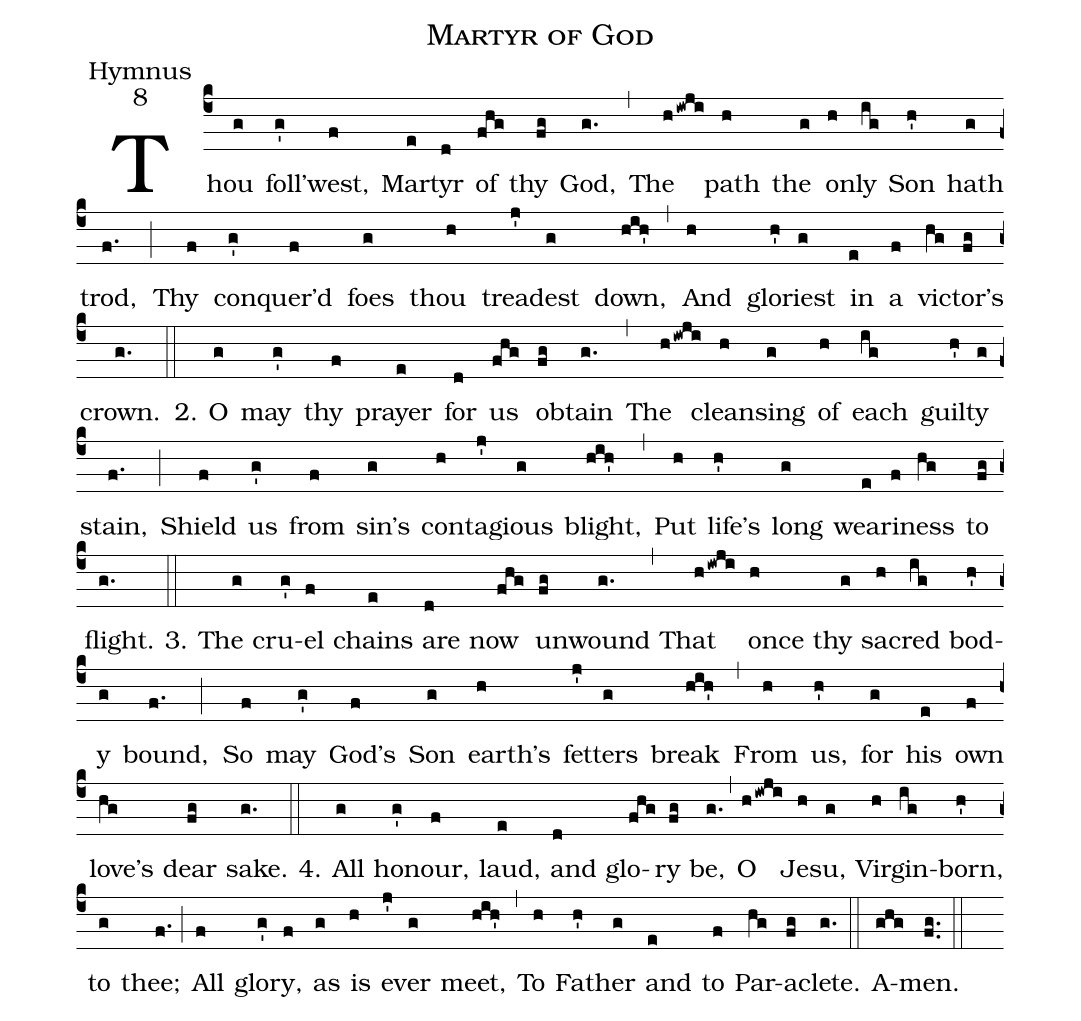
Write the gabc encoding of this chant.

name: Martyr of God;
office-part: Hymnus;
mode: 8;
%%
(c4)Thou(g) foll'w(g')est,(f) Mar(e)tyr(d) of(fhg) thy(fg) God,(g.) (,)

The(hiwji) path(h) the(g) on(h)ly(ig) Son(h') hath(g) trod,(f.) (;)

Thy(f) con(g')quer'd(f) foes(g) thou(h) tread(j')est(g) down,(hih') (,)

And(h) glor(h')iest(g) in(e) a(f) vic(hg)tor's(fg) crown.(g.) (::)

2. O(g) may(g') thy(f) prayer(e) for(d) us(fhg) ob(fg)tain(g.) (,)

The(hiwji) cleans(h)ing(g) of(h) each(ig) guilt(h')y(g) stain,(f.) (;)

Shield(f) us(g') from(f) sin's(g) con(h)ta(j')gious(g) blight,(hih') (,)

Put(h) life's(h') long(g) wea(e)ri(f)ness(hg) to(fg) flight.(g.) (::)

3. The(g) cru(g')el(f) chains(e) are(d) now(fhg) un(fg)wound(g.) (,)

That(hiwji) once(h) thy(g) sa(h)cred(ig) bod(h')y(g) bound,(f.) (;)

So(f) may(g') God's(f) Son(g) earth's(h) fet(j')ters(g) break(hih') (,)

From(h) us,(h') for(g) his(e) own(f) love's(hg) dear(fg) sake.(g.) (::)

4. All(g) ho(g')nour,(f) laud,(e) and(d) glo(fhg)ry(fg) be,(g.) (,)

O(hiwji) Je(h)su,(g) Vir(h)gin-(ig)born,(h') to(g) thee;(f.) (;)

All(f) glo(g')ry,(f) as(g) is(h) ev(j')er(g) meet,(hih') (,)

To(h) Fa(h')ther(g) and(e) to(f) Par(hg)a(fg)clete.(g.) (::)

A(ghg)men.(fg..) (::)
